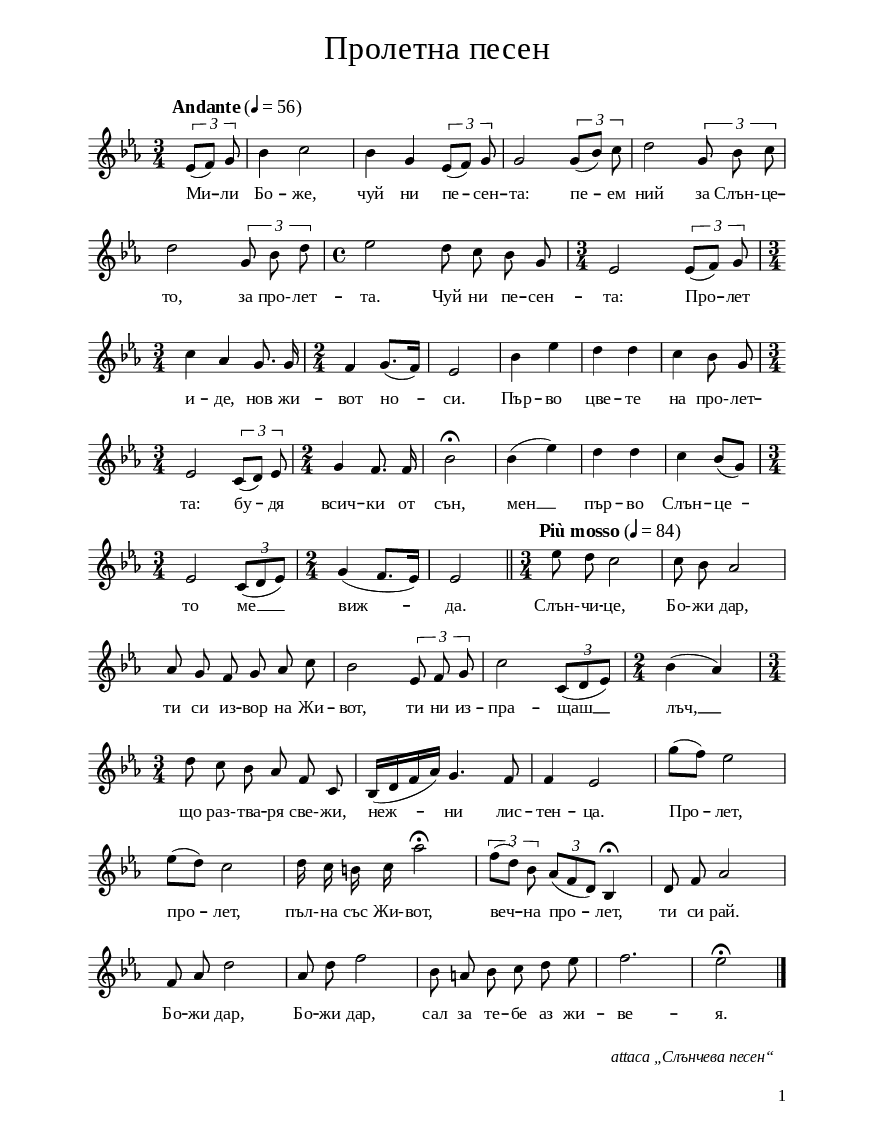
\version "2.24.2"

\include "include/globals.ily"

\bookpart {
  \label #'ref124
  \tocItem \markup "Пролетна песен"
  \paper {
    print-all-headers = ##t
    print-page-number = ##t
    print-first-page-number = ##t

    % put page numbers on the bottom
    oddHeaderMarkup = \markup ""
    evenHeaderMarkup = \markup ""
    oddFooterMarkup = \markup
    \fill-line {
      ""
      \if \should-print-page-number \fromproperty #'page:page-number-string
    }
    evenFooterMarkup = \markup
    \fill-line {
      \if \should-print-page-number \fromproperty #'page:page-number-string
      ""
    }

    left-margin = 1.5\cm
    right-margin = 1.5\cm
    top-margin = 1.6\cm
    bottom-margin = 1.2\cm
    ragged-bottom = ##t % do not spread the staves to fill the whole vertical space

    % change distance between staves
    system-system-spacing =
    #'((basic-distance . 10)
       (minimum-distance . 6)
       (padding . 1)
       (stretchability . 12))
  }
  \score {
    \include "include/score-layout.ily"

    \new Voice \relative c' {
      \clef treble
      \key es \major
      \time 3/4
      \tempoFunc "Andante" 4 "56"
      \autoBeamOff
      \partial 4
      \times 2/3 { es8 ( [  f8 ) ] g8 } | % 2
      bes4c2 | % 3
      bes4  g4
      \times 2/3  {
        es8 ( [  f8 ) ] g8
      }
      | % 4
      g2
      \times 2/3  {
        g8 ( [  bes8 ) ] c8
      }
      | % 5
      d2
      \tupletUp \times 2/3  {
        g,8   bes8  c8
      }
      \break
      | % 6
      d2
      \times 2/3  {
        g,8 bes8 d8
      }
      | % 7
      \time 4/4
      es2 d8 c8 bes8
      g8 | % 8
      \time 3/4  | % 8
      es2
      \times 2/3  {
        es8 ( [  f8 ) ] g8
      }
      | \time 3/4 % 9

      \break
      c4  as4  g8.  g16 |

      \time 2/4  |
      f4  g8. ( [  f16 ) ] | % 11
      es2 | % 12
      bes'4 es4  | % 13
      d4 d4 | % 14
      c4 bes8  g8 \break  | % 15
      \time 3/4  | % 15
      es2
      \times 2/3  {
        c8 ( [  d8 ) ] es8
      }
      | % 16
      \time 2/4  | % 16
      g4  f8.  f16 | % 17
      bes2 ^\fermata | % 18
      bes4 (es4 ) | % 19
      d4 d4 |
      c4  bes8 ( [  g8 ) ] \break | % 21
      \time 3/4  | % 21
      es2
      \times 2/3  {
        c8 ( [  d8  es8 ) ]
      }
      | % 22
      \time 2/4  | % 22
      g4 (  f8. [  es16 ) ] | % 23
      es2 \bar "||"
      \time 3/4  | % 24
      \tempoFunc "Più mosso" 4 "84" | % 24
      es'8 d8 c2 | % 25
      c8 bes8  as2 \break | % 26
      as8  g8  f8  g8  as8
      c8| % 27
      bes2
      \times 2/3  {
        es,8   f8  g8
      }
      | % 28
      c2
      \times 2/3  {
        c,8 ( [  d8  es8 ) ]
      }
      | % 29
      \time 2/4 bes'4 (  as4 ) | \break
      \time 3/4
      d8c8
      bes8  as8  f8  c8  bes16 (
      [  d16  f16  as16 ) ]  % 31
      g4.  f8  f4  % 32
      es2  |  % 33
      g'8 ( [f8 ) ] es2 | \break % 34
      es8 ( [d8 ) ]c2 | % 35
      d16 c16 b16 c16
      as'2 ^\fermata |   % 36
      \times 2/3  {
        f8 ( [d8 ) ] bes8
      }
      \times 2/3  {
        as8 ( [  f8  d8 ) ]
      }
      bes4 ^\fermata | % 37
      d8 f8 as2 \break | % 38
      f8 as8  d2 | % 39
      as8  d8  f2 |
      bes,8 a8  bes8  c8
      d8  es8 | % 41
      f2. | % 42
      es2 \fermata \bar "|."

    }
    \addlyrics {
      Ми  -- ли Бо -- же, чуй ни пе
      -- сен -- та: пе -- ем ний
      за "Слън-" -- це -- то, за "про-" -- лет
      -- та. Чуй ни пе -- сен -- та: Про
      -- лет и -- де, нов жи -- вот но
      -- си. Пър -- во цве -- те на
      "про-" -- лет -- та: бу  -- дя всич
      -- ки от сън, мен __  пър -- во
      Слън -- це -- то ме  __ виж
      --  да. "Слън-" -- чи -- це, "Бо-" --
      жи дар, ти си из -- вор на Жи --
      вот, ти ни из -- пра -- щаш __
      лъч, __ що "раз-" -- тва -- ря "све-" --
      жи, неж --   ни лис -- тен
      -- ца. Про -- лет, про -- лет,
      "пъл-" -- на със "Жи-" -- вот, веч  --
      на про --  лет, ти си рай.
      Бо -- жи дар, Бо -- жи дар, сал
      за те -- бе аз жи -- ве -- я.}

      \header {
        title = \titleFunc "Пролетна песен" "Proletna pesen"
      }

      \midi{}

    } % score

    \markup \italic \dc-one-nobold "attaca „Слънчева песен“"



  } % bookpart
